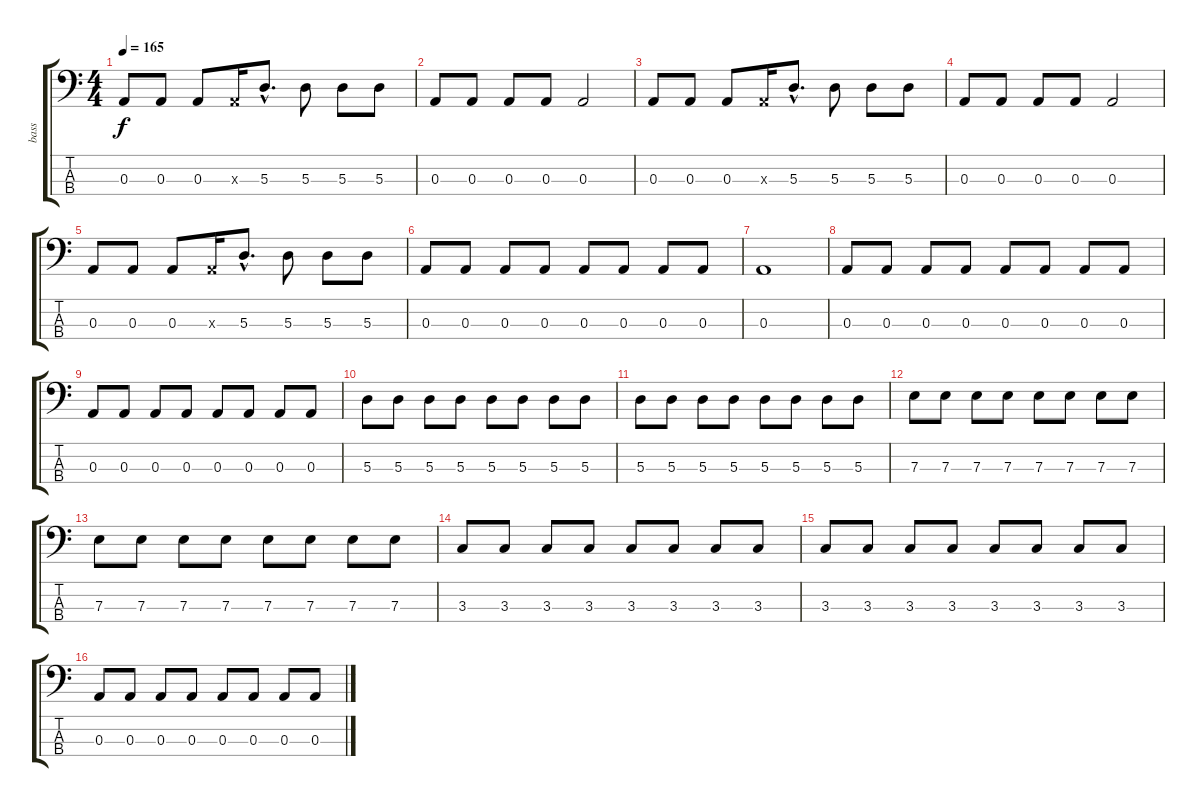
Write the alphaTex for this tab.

\track ("bass" "bass") {instrument electricbasspick}
\staff {score tabs}
\tuning (G2 D2 A1 E1) {hide}
\ts (4 4)
\tempo 165
\clef f4
\ks c
0.3.8{dy f} 0.3.8 0.3.8 0.3{x}.16 5.3{hac}.8{d} 5.3.8 5.3.8 5.3.8 |
0.3.8 0.3.8 0.3.8 0.3.8 0.3.2 |
0.3.8 0.3.8 0.3.8 0.3{x}.16 5.3{hac}.8{d} 5.3.8 5.3.8 5.3.8 |
0.3.8 0.3.8 0.3.8 0.3.8 0.3.2 |
0.3.8 0.3.8 0.3.8 0.3{x}.16 5.3{hac}.8{d} 5.3.8 5.3.8 5.3.8 |
0.3.8 0.3.8 0.3.8 0.3.8 0.3.8 0.3.8 0.3.8 0.3.8 |
0.3.1 |
0.3.8 0.3.8 0.3.8 0.3.8 0.3.8 0.3.8 0.3.8 0.3.8 |
0.3.8 0.3.8 0.3.8 0.3.8 0.3.8 0.3.8 0.3.8 0.3.8 |
5.3.8 5.3.8 5.3.8 5.3.8 5.3.8 5.3.8 5.3.8 5.3.8 |
5.3.8 5.3.8 5.3.8 5.3.8 5.3.8 5.3.8 5.3.8 5.3.8 |
7.3.8 7.3.8 7.3.8 7.3.8 7.3.8 7.3.8 7.3.8 7.3.8 |
7.3.8 7.3.8 7.3.8 7.3.8 7.3.8 7.3.8 7.3.8 7.3.8 |
3.3.8 3.3.8 3.3.8 3.3.8 3.3.8 3.3.8 3.3.8 3.3.8 |
3.3.8 3.3.8 3.3.8 3.3.8 3.3.8 3.3.8 3.3.8 3.3.8 |
0.3.8 0.3.8 0.3.8 0.3.8 0.3.8 0.3.8 0.3.8 0.3.8
